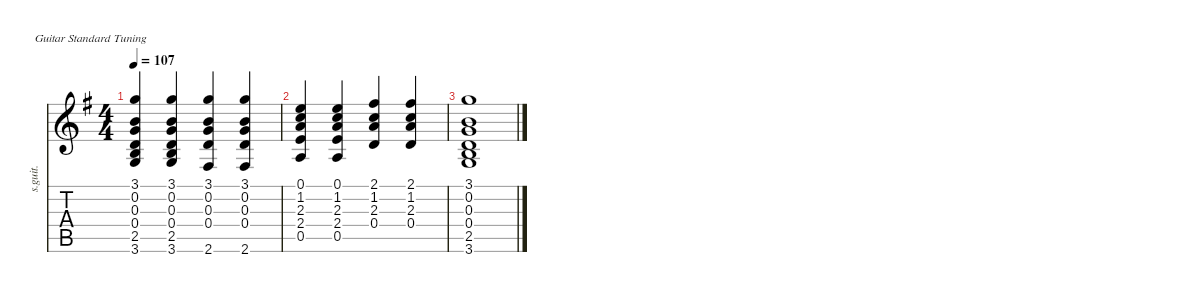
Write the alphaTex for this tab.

\defaultSystemsLayout 4
\hideDynamics
\bracketExtendMode nobrackets
\track ("Steel Guitar" "s.guit.") {instrument acousticguitarsteel}
\staff {score tabs}
\tuning (E4 B3 G3 D3 A2 E2)
\ts (4 4)
\tempo 107
\clef g2
\ks g
(3.6{acc forcenatural} 2.5{acc forcenatural} 0.4{acc forcenatural} 0.3{acc forcenatural} 0.2{acc forcenatural} 3.1{acc forcenatural}).4{dy mf beam Up} (3.6{acc forcenatural} 2.5{acc forcenatural} 0.4{acc forcenatural} 0.3{acc forcenatural} 0.2{acc forcenatural} 3.1{acc forcenatural}).4{beam Up} (2.6{acc #} 0.4{acc forcenatural} 0.3{acc forcenatural} 0.2{acc forcenatural} 3.1{acc forcenatural}).4{beam Up} (2.6{acc #} 0.4{acc forcenatural} 0.3{acc forcenatural} 0.2{acc forcenatural} 3.1{acc forcenatural}).4{beam Up} |
(0.5{acc forcenatural} 2.4{acc forcenatural} 2.3{acc forcenatural} 1.2{acc forcenatural} 0.1{acc forcenatural}).4{beam Up} (0.5{acc forcenatural} 2.4{acc forcenatural} 2.3{acc forcenatural} 1.2{acc forcenatural} 0.1{acc forcenatural}).4{beam Up} (0.4{acc forcenatural} 2.3{acc forcenatural} 1.2{acc forcenatural} 2.1{acc #}).4{beam Up} (0.4{acc forcenatural} 2.3{acc forcenatural} 1.2{acc forcenatural} 2.1{acc #}).4{beam Up} |
(3.6{acc forcenatural} 2.5{acc forcenatural} 0.4{acc forcenatural} 0.3{acc forcenatural} 0.2{acc forcenatural} 3.1{acc forcenatural}).1{beam Up}
